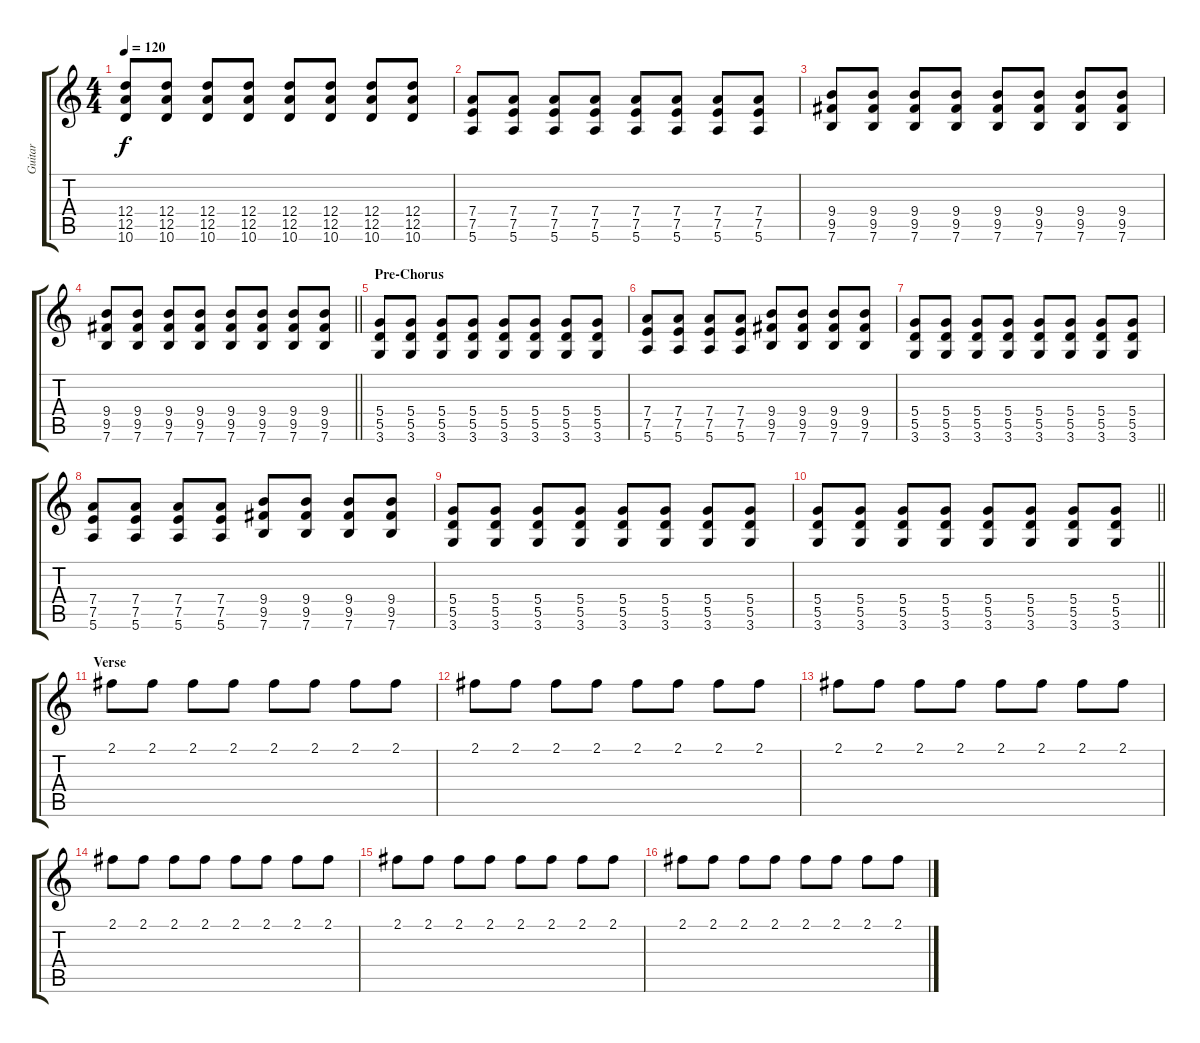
\track ("Guitar" "Guitar") {instrument acousticguitarsteel}
\staff {score tabs}
\tuning (E4 B3 G3 D3 A2 E2) {hide}
\ts (4 4)
\tempo 120
\clef g2
\ks c
(12.4 12.5 10.6).8{dy f} (12.4 12.5 10.6).8 (12.4 12.5 10.6).8 (12.4 12.5 10.6).8 (12.4 12.5 10.6).8 (12.4 12.5 10.6).8 (12.4 12.5 10.6).8 (12.4 12.5 10.6).8 |
(7.4 7.5 5.6).8 (7.4 7.5 5.6).8 (7.4 7.5 5.6).8 (7.4 7.5 5.6).8 (7.4 7.5 5.6).8 (7.4 7.5 5.6).8 (7.4 7.5 5.6).8 (7.4 7.5 5.6).8 |
(9.4 9.5 7.6).8 (9.4 9.5 7.6).8 (9.4 9.5 7.6).8 (9.4 9.5 7.6).8 (9.4 9.5 7.6).8 (9.4 9.5 7.6).8 (9.4 9.5 7.6).8 (9.4 9.5 7.6).8 |
\barLineRight lightlight
(9.4 9.5 7.6).8 (9.4 9.5 7.6).8 (9.4 9.5 7.6).8 (9.4 9.5 7.6).8 (9.4 9.5 7.6).8 (9.4 9.5 7.6).8 (9.4 9.5 7.6).8 (9.4 9.5 7.6).8 |
\section ("" "Pre-Chorus")
(5.4 5.5 3.6).8 (5.4 5.5 3.6).8 (5.4 5.5 3.6).8 (5.4 5.5 3.6).8 (5.4 5.5 3.6).8 (5.4 5.5 3.6).8 (5.4 5.5 3.6).8 (5.4 5.5 3.6).8 |
(7.4 7.5 5.6).8 (7.4 7.5 5.6).8 (7.4 7.5 5.6).8 (7.4 7.5 5.6).8 (9.4 9.5 7.6).8 (9.4 9.5 7.6).8 (9.4 9.5 7.6).8 (9.4 9.5 7.6).8 |
(5.4 5.5 3.6).8 (5.4 5.5 3.6).8 (5.4 5.5 3.6).8 (5.4 5.5 3.6).8 (5.4 5.5 3.6).8 (5.4 5.5 3.6).8 (5.4 5.5 3.6).8 (5.4 5.5 3.6).8 |
(7.4 7.5 5.6).8 (7.4 7.5 5.6).8 (7.4 7.5 5.6).8 (7.4 7.5 5.6).8 (9.4 9.5 7.6).8 (9.4 9.5 7.6).8 (9.4 9.5 7.6).8 (9.4 9.5 7.6).8 |
(5.4 5.5 3.6).8 (5.4 5.5 3.6).8 (5.4 5.5 3.6).8 (5.4 5.5 3.6).8 (5.4 5.5 3.6).8 (5.4 5.5 3.6).8 (5.4 5.5 3.6).8 (5.4 5.5 3.6).8 |
\barLineRight lightlight
(5.4 5.5 3.6).8 (5.4 5.5 3.6).8 (5.4 5.5 3.6).8 (5.4 5.5 3.6).8 (5.4 5.5 3.6).8 (5.4 5.5 3.6).8 (5.4 5.5 3.6).8 (5.4 5.5 3.6).8 |
\section ("" "Verse")
2.1.8{instrument acousticguitarsteel} 2.1.8 2.1.8 2.1.8 2.1.8 2.1.8 2.1.8 2.1.8 |
2.1.8 2.1.8 2.1.8 2.1.8 2.1.8 2.1.8 2.1.8 2.1.8 |
2.1.8 2.1.8 2.1.8 2.1.8 2.1.8 2.1.8 2.1.8 2.1.8 |
2.1.8 2.1.8 2.1.8 2.1.8 2.1.8 2.1.8 2.1.8 2.1.8 |
2.1.8 2.1.8 2.1.8 2.1.8 2.1.8 2.1.8 2.1.8 2.1.8 |
2.1.8 2.1.8 2.1.8 2.1.8 2.1.8 2.1.8 2.1.8 2.1.8
